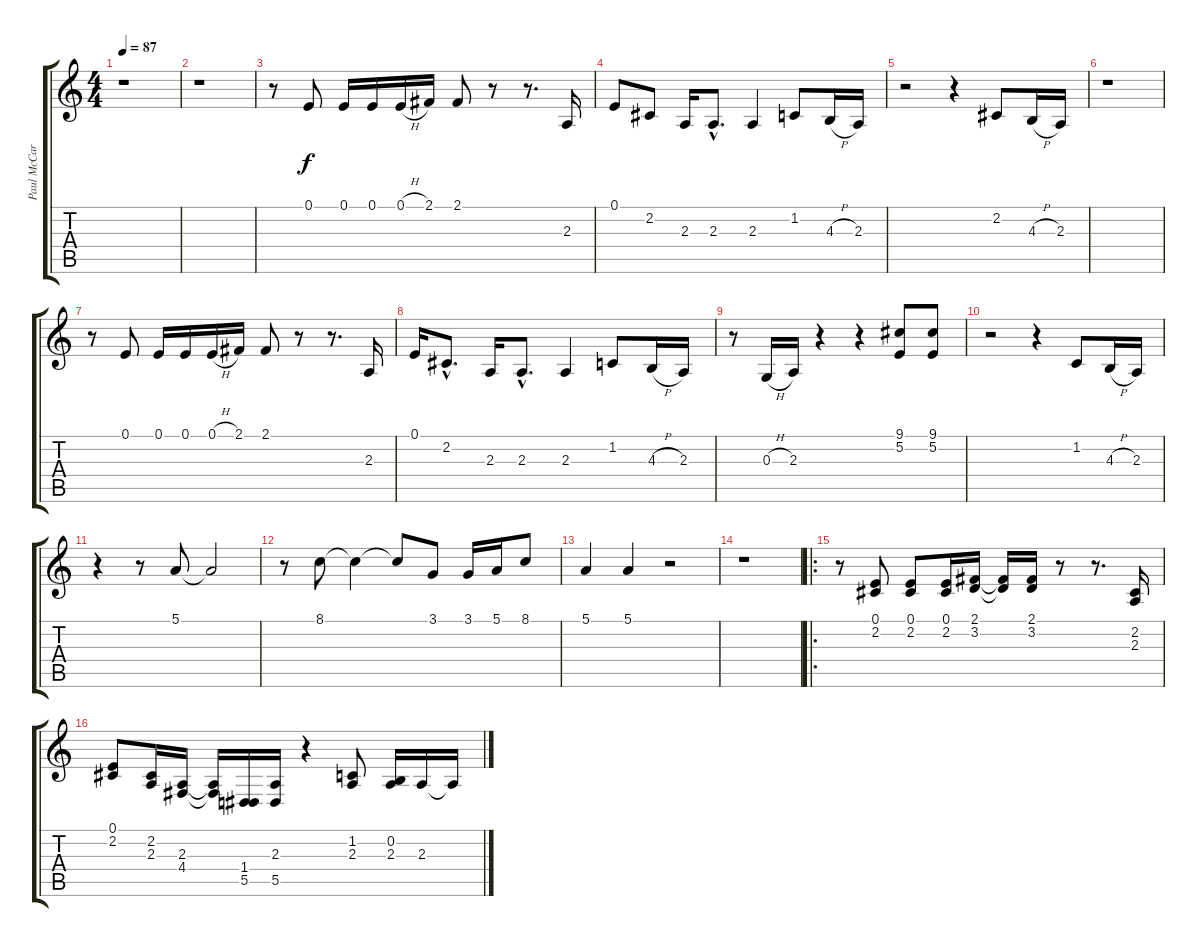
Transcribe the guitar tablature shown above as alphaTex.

\track ("Paul McCartney (vox)" "Paul McCar") {instrument tenorsax}
\staff {score tabs}
\tuning (E4 B3 G3 D3 A2 E2) {hide}
\ts (4 4)
\tempo 87
\clef g2
\ks c
r.1{dy f instrument tenorsax} |
r.1 |
r.8 0.1.8 0.1.16 0.1.16 0.1{h}.16 2.1.16 2.1.8 r.8 r.8{d} 2.3.16 |
0.1.8 2.2.8 2.3.16 2.3{hac}.8{d} 2.3.4 1.2.8 4.3{h}.16 2.3.16 |
r.2 r.4 2.2.8 4.3{h}.16 2.3.16 |
r.1 |
r.8 0.1.8 0.1.16 0.1.16 0.1{h}.16 2.1.16 2.1.8 r.8 r.8{d} 2.3.16 |
0.1.16 2.2{hac}.8{d} 2.3.16 2.3{hac}.8{d} 2.3.4 1.2.8 4.3{h}.16 2.3.16 |
r.8 0.3{h}.16 2.3.16 r.4 r.4 (9.1 5.2).8 (9.1 5.2).8 |
r.2 r.4 1.2.8 4.3{h}.16 2.3.16 |
r.4 r.8 5.1.8 5.1{t}.2 |
r.8 8.1.8 8.1{t}.4 8.1{t}.8 3.1.8 3.1.16 5.1.16 8.1.8 |
5.1.4 5.1.4 r.2 |
r.1 |
\ro
r.8 (0.1 2.2).8 (0.1 2.2).8 (0.1 2.2).16 (2.1 3.2).16 (2.1{t} 3.2{t}).16 (2.1 3.2).16 r.8 r.8{d} (2.2 2.3).16 |
(0.1 2.2).8 (2.2 2.3).16 (2.3 4.4).16 (2.3{t} 4.4{t}).16 (1.4 5.5).16 (2.3 5.5).16 r.4 (1.2 2.3).8 (0.2 2.3).16 2.3.16 2.3{t}.16
